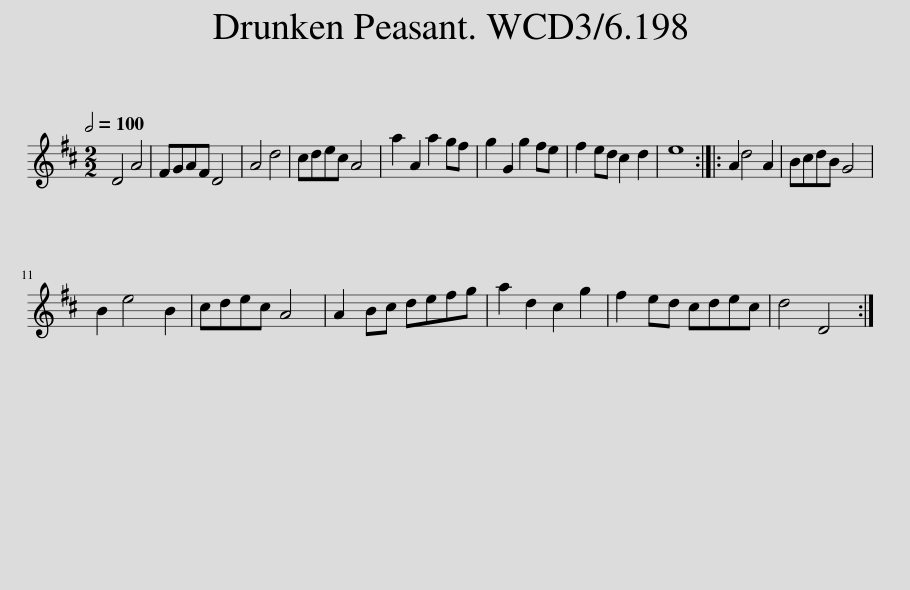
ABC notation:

X:1
L:1/8
Q:1/2=100
M:2/2
I:linebreak $
K:D
V:1 treble
V:1
 D4 A4 | FGAF D4 | A4 d4 | cdec A4 | a2 A2 a2 gf | %5
 g2 G2 g2 fe | f2 ed c2 d2 | e8 :: A2 d4 A2 | BcdB G4 |$ %10
 B2 e4 B2 | cdec A4 | A2 Bc defg | a2 d2 c2 g2 | f2 ed cdec | %15
 d4 D4 :| %16
